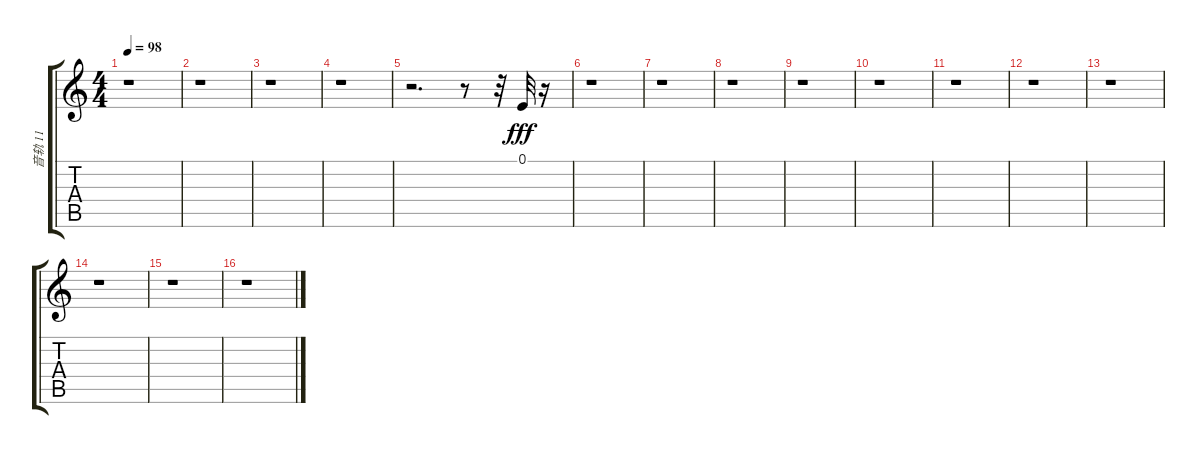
\track ("音轨 11" "音轨 11") {instrument guitarfretnoise}
\staff {score tabs}
\tuning (E4 B3 G3 D3 A2 E2) {hide}
\ts (4 4)
\tempo 98
\clef g2
\ks c
r.1{dy fff} |
r.1 |
r.1 |
r.1 |
r.2{d} r.8 r.32 0.1.32 r.16 |
r.1 |
r.1 |
r.1 |
r.1 |
r.1 |
r.1 |
r.1 |
r.1 |
r.1 |
r.1 |
r.1
